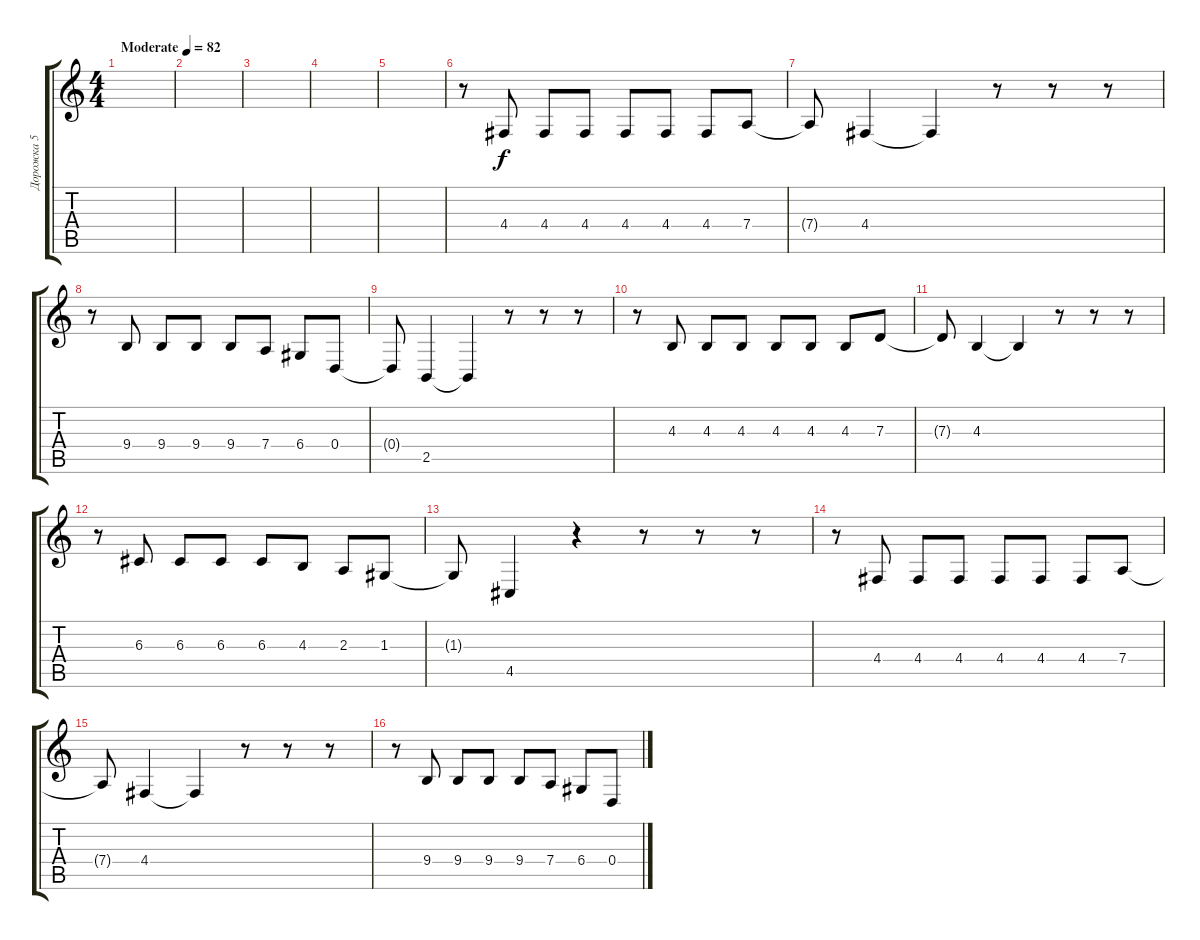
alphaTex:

\track ("Дорожка 5" "Дорожка 5") {instrument lead2sawtooth}
\staff {score tabs}
\tuning (E4 B3 G3 D3 A2 E2) {hide}
\ts (4 4)
\tempo (82 "Moderate")
\clef g2
\ks c
|
|
|
|
|
r.8 4.4.8 4.4.8 4.4.8 4.4.8 4.4.8 4.4.8 7.4.8 |
7.4{t}.8 4.4.4 4.4{t}.4 r.8 r.8 r.8 |
r.8 9.4.8 9.4.8 9.4.8 9.4.8 7.4.8 6.4.8 0.4.8 |
0.4{t}.8 2.5.4 2.5{t}.4 r.8 r.8 r.8 |
r.8 4.3.8 4.3.8 4.3.8 4.3.8 4.3.8 4.3.8 7.3.8 |
7.3{t}.8 4.3.4 4.3{t}.4 r.8 r.8 r.8 |
r.8 6.3.8 6.3.8 6.3.8 6.3.8 4.3.8 2.3.8 1.3.8 |
1.3{t}.8 4.5.4 r.4 r.8 r.8 r.8 |
r.8 4.4.8 4.4.8 4.4.8 4.4.8 4.4.8 4.4.8 7.4.8 |
7.4{t}.8 4.4.4 4.4{t}.4 r.8 r.8 r.8 |
r.8 9.4.8 9.4.8 9.4.8 9.4.8 7.4.8 6.4.8 0.4.8
